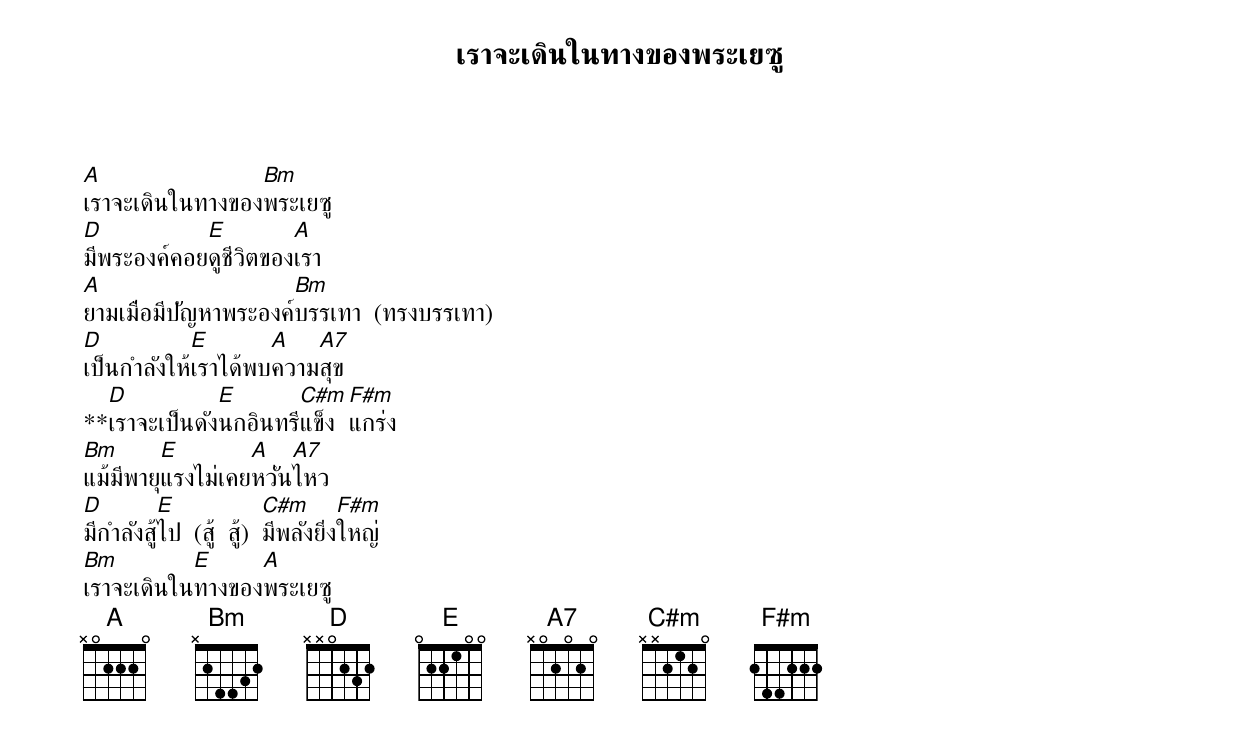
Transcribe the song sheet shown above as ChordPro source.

{title:เราจะเดินในทางของพระเยซู}

[A]เราจะเดินในทางของ[Bm]พระเยซู
[D]มีพระองค์คอย[E]ดูชีวิตของ[A]เรา
[A]ยามเมื่อมีปัญหาพระองค์[Bm]บรรเทา  (ทรงบรรเทา)
[D]เป็นกำลังให้[E]เราได้พบ[A]ความ[A7]สุข
**[D]เราจะเป็นดัง[E]นกอินทรี[C#m]แข็ง[F#m]แกร่ง
[Bm]แม้มีพายุ[E]แรงไม่เคย[A]หวั่น[A7]ไหว
[D]มีกำลังสู้[E]ไป  (สู้  สู้)  [C#m]มีพลังยิ่ง[F#m]ใหญ่
[Bm]เราจะเดินใน[E]ทางของ[A]พระเยซู
